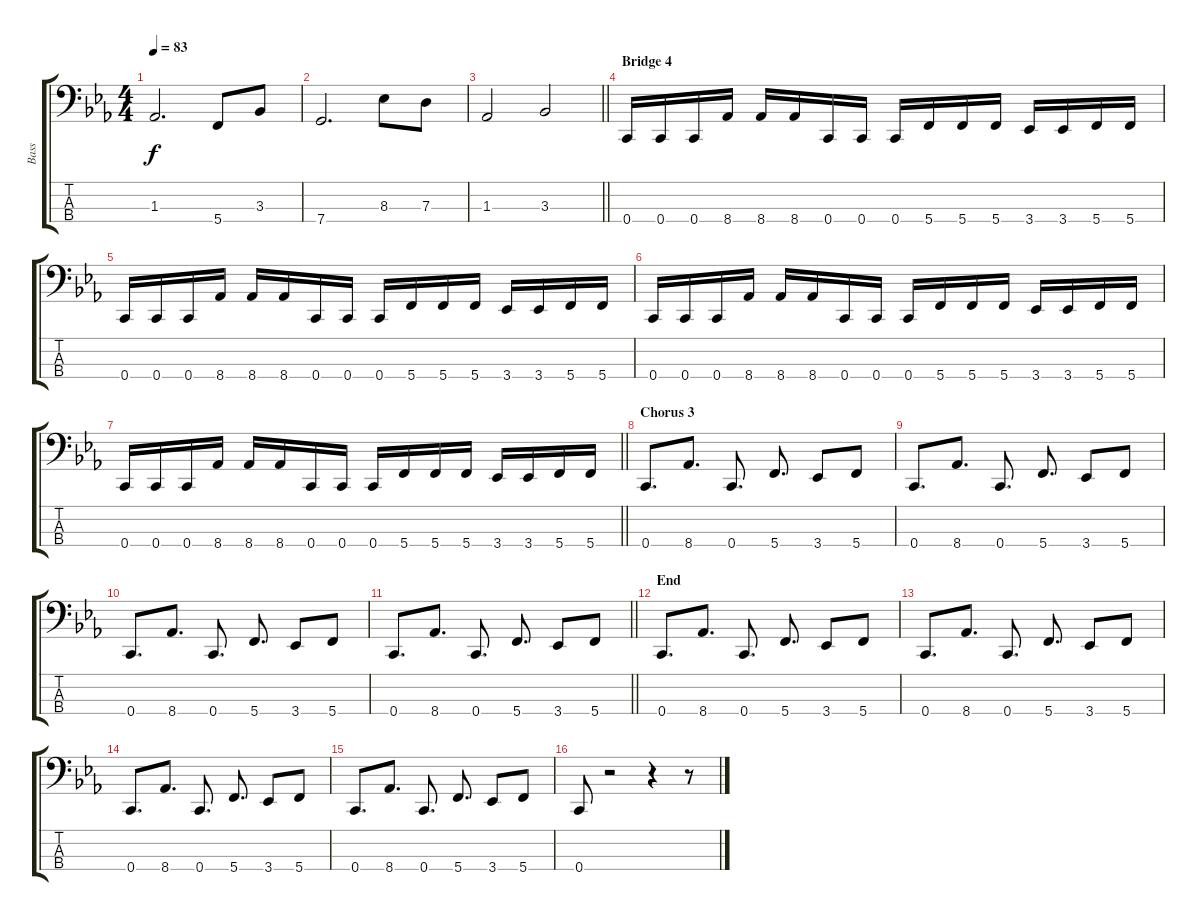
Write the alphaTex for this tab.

\track ("Bass" "Bass") {instrument acousticguitarsteel}
\staff {score tabs}
\tuning (F2 C2 G1 C1) {hide}
\ts (4 4)
\tempo 83
\clef f4
\ks cminor
1.3.2{d dy f} 5.4.8 3.3.8 |
7.4.2{d} 8.3.8 7.3.8 |
\barLineRight lightlight
1.3.2 3.3.2 |
\section ("" "Bridge 4")
0.4.16 0.4.16 0.4.16 8.4.16 8.4.16 8.4.16 0.4.16 0.4.16 0.4.16 5.4.16 5.4.16 5.4.16 3.4.16 3.4.16 5.4.16 5.4.16 |
0.4.16 0.4.16 0.4.16 8.4.16 8.4.16 8.4.16 0.4.16 0.4.16 0.4.16 5.4.16 5.4.16 5.4.16 3.4.16 3.4.16 5.4.16 5.4.16 |
0.4.16 0.4.16 0.4.16 8.4.16 8.4.16 8.4.16 0.4.16 0.4.16 0.4.16 5.4.16 5.4.16 5.4.16 3.4.16 3.4.16 5.4.16 5.4.16 |
\barLineRight lightlight
0.4.16 0.4.16 0.4.16 8.4.16 8.4.16 8.4.16 0.4.16 0.4.16 0.4.16 5.4.16 5.4.16 5.4.16 3.4.16 3.4.16 5.4.16 5.4.16 |
\section ("" "Chorus 3")
0.4.8{d} 8.4.8{d} 0.4.8{d} 5.4.8{d} 3.4.8 5.4.8 |
0.4.8{d} 8.4.8{d} 0.4.8{d} 5.4.8{d} 3.4.8 5.4.8 |
0.4.8{d} 8.4.8{d} 0.4.8{d} 5.4.8{d} 3.4.8 5.4.8 |
\barLineRight lightlight
0.4.8{d} 8.4.8{d} 0.4.8{d} 5.4.8{d} 3.4.8 5.4.8 |
\section ("" "End")
0.4.8{d} 8.4.8{d} 0.4.8{d} 5.4.8{d} 3.4.8 5.4.8 |
0.4.8{d} 8.4.8{d} 0.4.8{d} 5.4.8{d} 3.4.8 5.4.8 |
0.4.8{d} 8.4.8{d} 0.4.8{d} 5.4.8{d} 3.4.8 5.4.8 |
0.4.8{d} 8.4.8{d} 0.4.8{d} 5.4.8{d} 3.4.8 5.4.8 |
0.4.8 r.2 r.4 r.8
